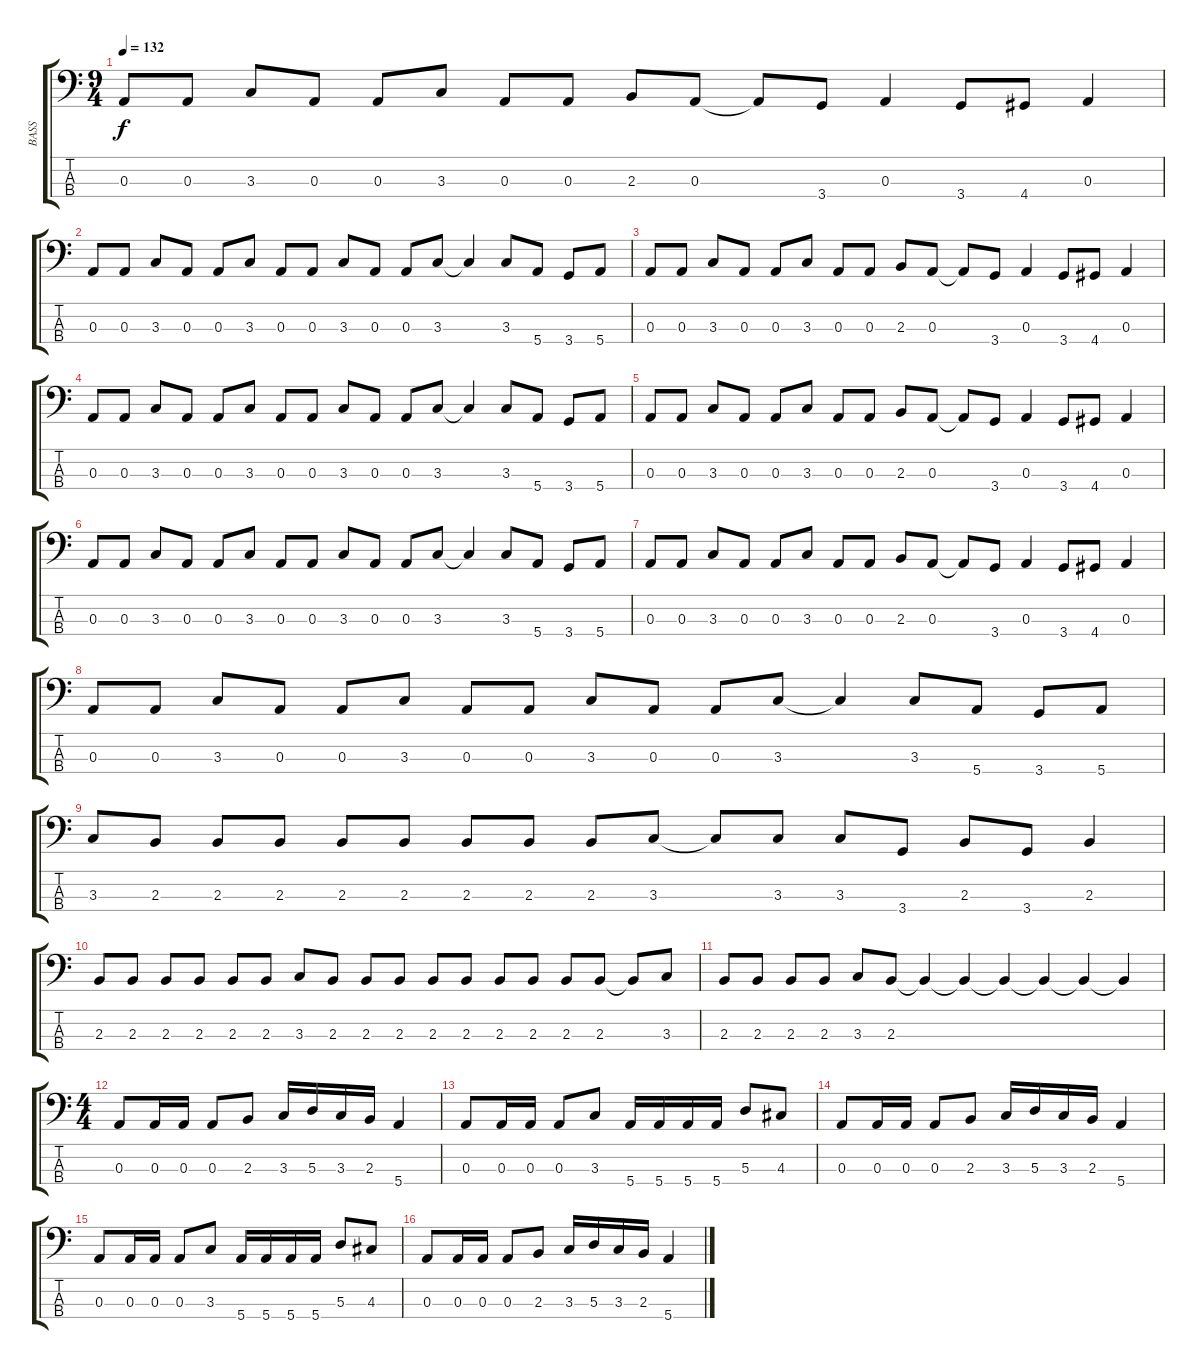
\track ("BASS" "BASS") {instrument electricbassfinger}
\staff {score tabs}
\tuning (G2 D2 A1 E1) {hide}
\ts (9 4)
\tempo 132
\clef f4
\ks c
0.3.8{dy f} 0.3.8 3.3.8 0.3.8 0.3.8 3.3.8 0.3.8 0.3.8 2.3.8 0.3.8 0.3{t}.8 3.4.8 0.3.4 3.4.8 4.4.8 0.3.4 |
0.3.8 0.3.8 3.3.8 0.3.8 0.3.8 3.3.8 0.3.8 0.3.8 3.3.8 0.3.8 0.3.8 3.3.8 3.3{t}.4 3.3.8 5.4.8 3.4.8 5.4.8 |
0.3.8 0.3.8 3.3.8 0.3.8 0.3.8 3.3.8 0.3.8 0.3.8 2.3.8 0.3.8 0.3{t}.8 3.4.8 0.3.4 3.4.8 4.4.8 0.3.4 |
0.3.8 0.3.8 3.3.8 0.3.8 0.3.8 3.3.8 0.3.8 0.3.8 3.3.8 0.3.8 0.3.8 3.3.8 3.3{t}.4 3.3.8 5.4.8 3.4.8 5.4.8 |
0.3.8 0.3.8 3.3.8 0.3.8 0.3.8 3.3.8 0.3.8 0.3.8 2.3.8 0.3.8 0.3{t}.8 3.4.8 0.3.4 3.4.8 4.4.8 0.3.4 |
0.3.8 0.3.8 3.3.8 0.3.8 0.3.8 3.3.8 0.3.8 0.3.8 3.3.8 0.3.8 0.3.8 3.3.8 3.3{t}.4 3.3.8 5.4.8 3.4.8 5.4.8 |
0.3.8 0.3.8 3.3.8 0.3.8 0.3.8 3.3.8 0.3.8 0.3.8 2.3.8 0.3.8 0.3{t}.8 3.4.8 0.3.4 3.4.8 4.4.8 0.3.4 |
0.3.8 0.3.8 3.3.8 0.3.8 0.3.8 3.3.8 0.3.8 0.3.8 3.3.8 0.3.8 0.3.8 3.3.8 3.3{t}.4 3.3.8 5.4.8 3.4.8 5.4.8 |
3.3.8 2.3.8 2.3.8 2.3.8 2.3.8 2.3.8 2.3.8 2.3.8 2.3.8 3.3.8 3.3{t}.8 3.3.8 3.3.8 3.4.8 2.3.8 3.4.8 2.3.4 |
2.3.8 2.3.8 2.3.8 2.3.8 2.3.8 2.3.8 3.3.8 2.3.8 2.3.8 2.3.8 2.3.8 2.3.8 2.3.8 2.3.8 2.3.8 2.3.8 2.3{t}.8 3.3.8 |
2.3.8 2.3.8 2.3.8 2.3.8 3.3.8 2.3.8 2.3{t}.4 2.3{t}.4 2.3{t}.4 2.3{t}.4 2.3{t}.4 2.3{t}.4 |
\ts (4 4)
0.3.8 0.3.16 0.3.16 0.3.8 2.3.8 3.3.16 5.3.16 3.3.16 2.3.16 5.4.4 |
0.3.8 0.3.16 0.3.16 0.3.8 3.3.8 5.4.16 5.4.16 5.4.16 5.4.16 5.3.8 4.3.8 |
0.3.8 0.3.16 0.3.16 0.3.8 2.3.8 3.3.16 5.3.16 3.3.16 2.3.16 5.4.4 |
0.3.8 0.3.16 0.3.16 0.3.8 3.3.8 5.4.16 5.4.16 5.4.16 5.4.16 5.3.8 4.3.8 |
0.3.8 0.3.16 0.3.16 0.3.8 2.3.8 3.3.16 5.3.16 3.3.16 2.3.16 5.4.4
